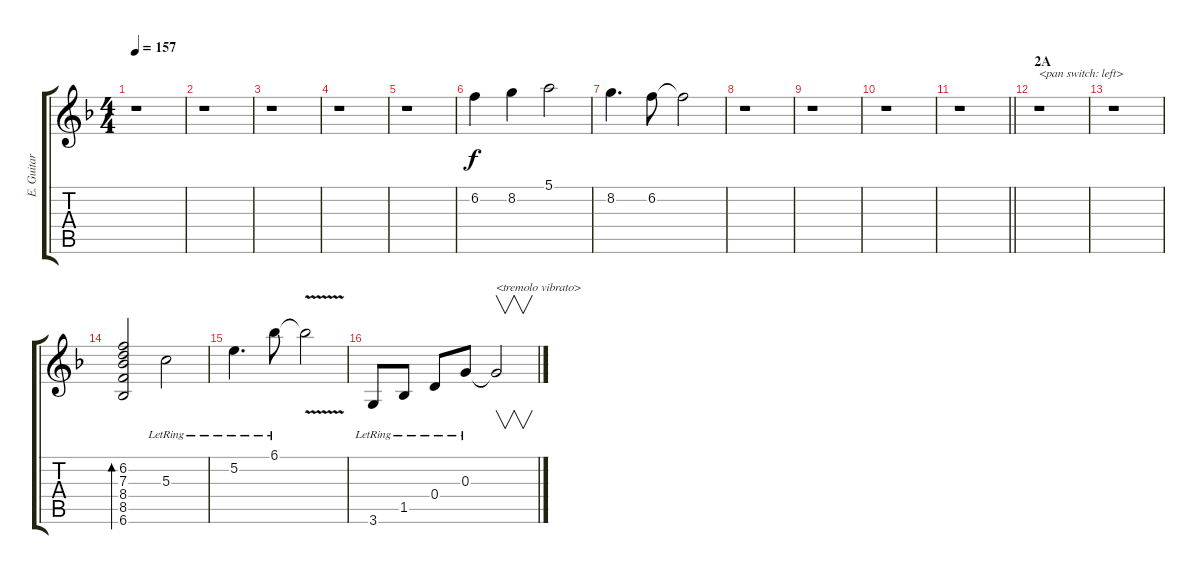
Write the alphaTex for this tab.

\track ("E. Guitar III" "E. Guitar ") {instrument electricguitarclean}
\staff {score tabs}
\tuning (E4 B3 G3 D3 A2 E2) {hide}
\ts (4 4)
\tempo 157
\clef g2
\ks f
r.1{dy f} |
r.1 |
r.1 |
r.1 |
r.1 |
6.2.4 8.2.4 5.1.2 |
8.2.4{d} 6.2.8 6.2{t}.2 |
r.1 |
r.1 |
r.1 |
\barLineRight lightlight
r.1 |
\section ("" "2A")
r.1{txt "<pan switch: left>" balance 4} |
r.1 |
(6.2 7.3 8.4 8.5 6.6).2{bd 240} 5.3{lr}.2 |
5.2{lr}.4{d} 6.1{lr}.8 6.1{v t}.2 |
3.6{lr}.8 1.5{lr}.8 0.4{lr}.8 0.3{lr}.8 0.3{t}.2{v txt "<tremolo vibrato>"}
